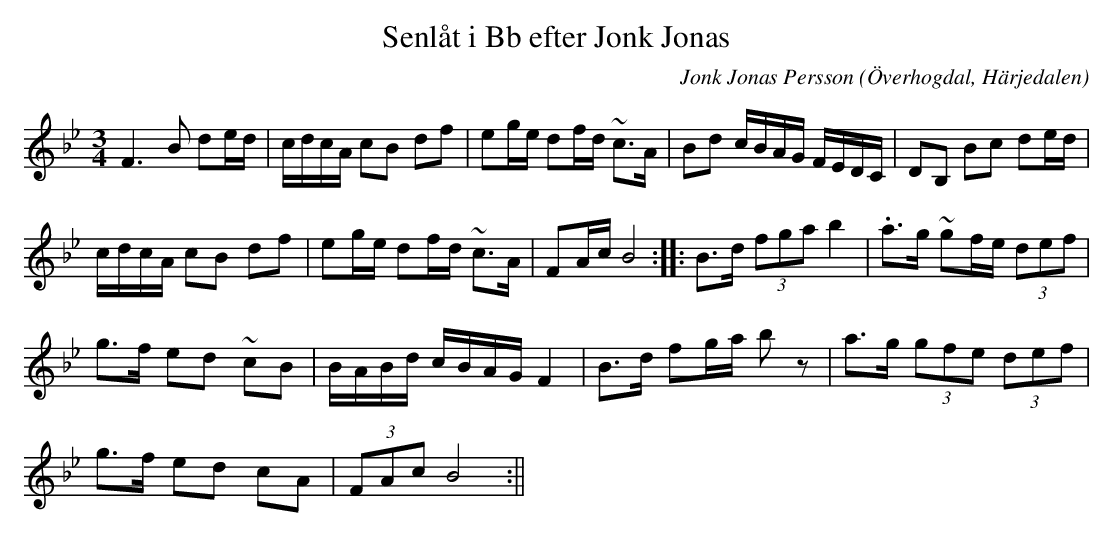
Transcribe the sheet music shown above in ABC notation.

X:1
T:Senlåt i Bb efter Jonk Jonas
O:Överhogdal, Härjedalen
M:3/4
C:Jonk Jonas Persson
K:Bb
F2> B2 de/2d/2 | c/2d/2c/2A/2 cB df | eg/2e/2 df/2d/2 ~c>A | Bd c/2B/2A/2G/2 F/2E/2D/2C/2 | DB, Bc de/2d/2 |
 c/2d/2c/2A/2 cB df | eg/2e/2 df/2d/2 ~c>A | FA/2c/2 B4 :||: B>d (3fga b2 | .a>g ~gf/2e/2 (3def |
g>f ed ~cB | B/2A/2B/2d/2 c/2B/2A/2G/2 F2 | B>d fg/2a/2 b z | a>g (3gfe (3def |
g>f ed cA | (3FAc B4 :||
